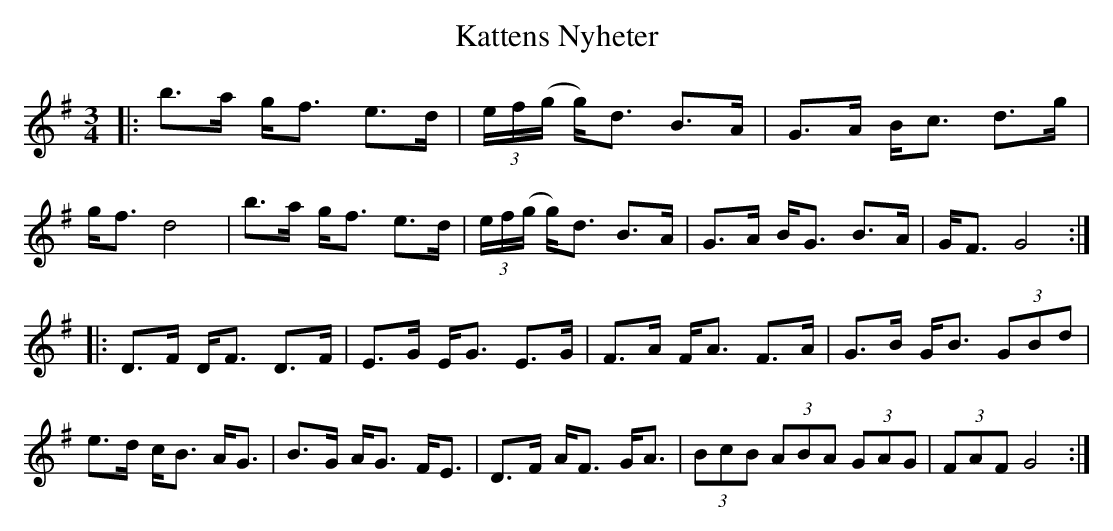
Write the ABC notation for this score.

X:1
T:Kattens Nyheter
M:3/4
L:1/8
K:G
|: b>a g<f e>d | (3e/f/(g/ g)<d B>A | G>A B<c d>g | g<f d4 | b>a g<f e>d | (3e/f/(g/ g)<d B>A | G>A B<G B>A | G<F G4 :|
|: D>F D<F D>F | E>G E<G E>G | F>A F<A F>A | G>B G<B (3GBd | e>d c<B A<G | B>G A<G F<E | D>F A<F G<A | (3BcB (3ABA (3GAG | (3FAF G4 :|
